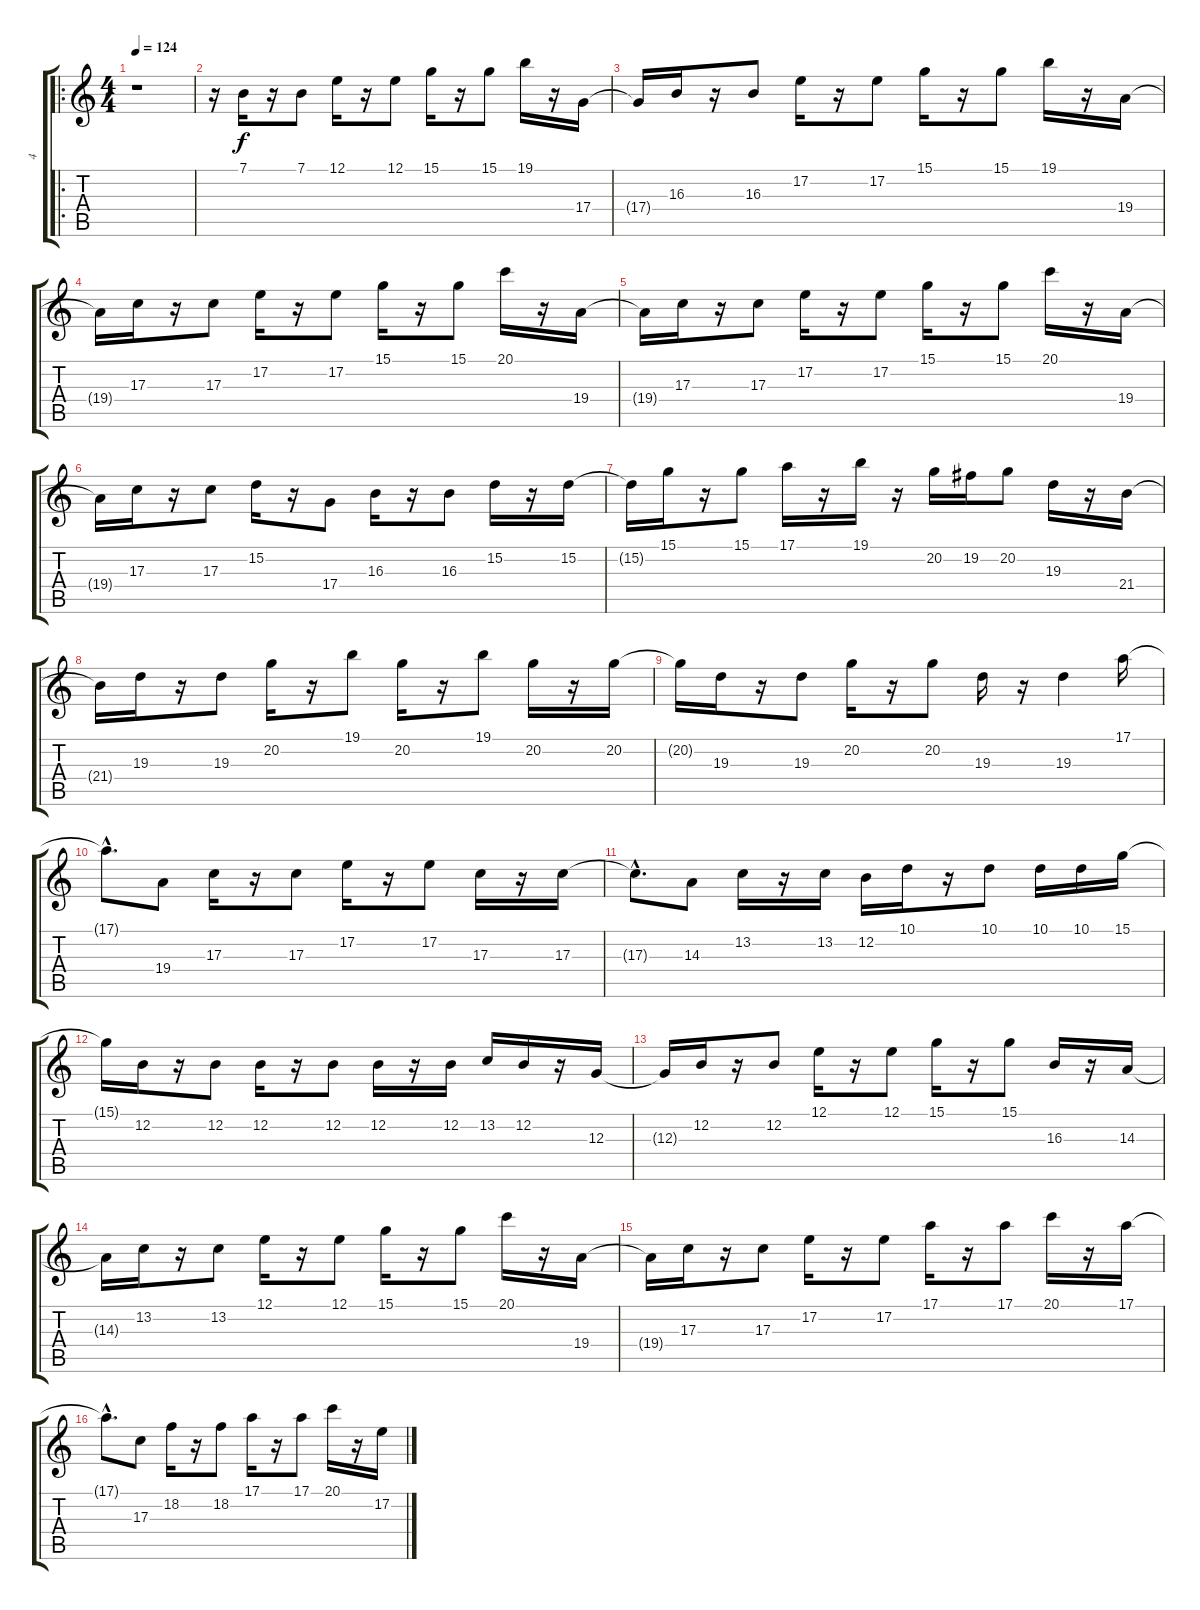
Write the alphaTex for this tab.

\track ("4" "4") {instrument stringensemble1}
\staff {score tabs}
\tuning (E4 B3 G3 D3 A2 E2) {hide}
\ro
\ts (4 4)
\tempo 124
\clef g2
\ks c
r.1{dy f instrument stringensemble1} |
r.16 7.1.16 r.16 7.1.8 12.1.16 r.16 12.1.8 15.1.16 r.16 15.1.8 19.1.16 r.16 17.4.16 |
17.4{t}.16 16.3.16 r.16 16.3.8 17.2.16 r.16 17.2.8 15.1.16 r.16 15.1.8 19.1.16 r.16 19.4.16 |
19.4{t}.16 17.3.16 r.16 17.3.8 17.2.16 r.16 17.2.8 15.1.16 r.16 15.1.8 20.1.16 r.16 19.4.16 |
19.4{t}.16 17.3.16 r.16 17.3.8 17.2.16 r.16 17.2.8 15.1.16 r.16 15.1.8 20.1.16 r.16 19.4.16 |
19.4{t}.16 17.3.16 r.16 17.3.8 15.2.16 r.16 17.4.8 16.3.16 r.16 16.3.8 15.2.16 r.16 15.2.16 |
15.2{t}.16 15.1.16 r.16 15.1.8 17.1.16 r.16 19.1.16 r.16 20.2.16 19.2.16 20.2.8 19.3.16 r.16 21.4.16 |
21.4{t}.16 19.3.16 r.16 19.3.8 20.2.16 r.16 19.1.8 20.2.16 r.16 19.1.8 20.2.16 r.16 20.2.16 |
20.2{t}.16 19.3.16 r.16 19.3.8 20.2.16 r.16 20.2.8 19.3.16 r.16 19.3.4 17.1.16 |
17.1{hac t}.8{d} 19.4.8 17.3.16 r.16 17.3.8 17.2.16 r.16 17.2.8 17.3.16 r.16 17.3.16 |
17.3{hac t}.8{d} 14.3.8 13.2.16 r.16 13.2.16 12.2.16 10.1.16 r.16 10.1.8 10.1.16 10.1.16 15.1.16 |
15.1{t}.16 12.2.16 r.16 12.2.8 12.2.16 r.16 12.2.8 12.2.16 r.16 12.2.16 13.2.16 12.2.16 r.16 12.3.16 |
12.3{t}.16 12.2.16 r.16 12.2.8 12.1.16 r.16 12.1.8 15.1.16 r.16 15.1.8 16.3.16 r.16 14.3.16 |
14.3{t}.16 13.2.16 r.16 13.2.8 12.1.16 r.16 12.1.8 15.1.16 r.16 15.1.8 20.1.16 r.16 19.4.16 |
19.4{t}.16 17.3.16 r.16 17.3.8 17.2.16 r.16 17.2.8 17.1.16 r.16 17.1.8 20.1.16 r.16 17.1.16 |
17.1{hac t}.8{d} 17.3.8 18.2.16 r.16 18.2.8 17.1.16 r.16 17.1.8 20.1.16 r.16 17.2.16
